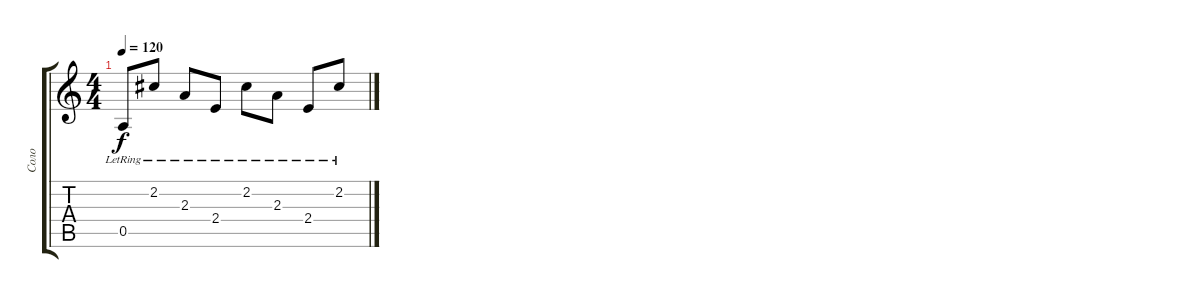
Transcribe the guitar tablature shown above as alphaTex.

\track ("Соло" "Соло") {instrument acousticguitarnylon}
\staff {score tabs}
\tuning (E4 B3 G3 D3 A2 E2) {hide}
\ts (4 4)
\tempo 120
\clef g2
\ks c
0.5{lr}.8{dy f} 2.2{lr}.8 2.3{lr}.8 2.4{lr}.8 2.2{lr}.8 2.3{lr}.8 2.4{lr}.8 2.2{lr}.8
